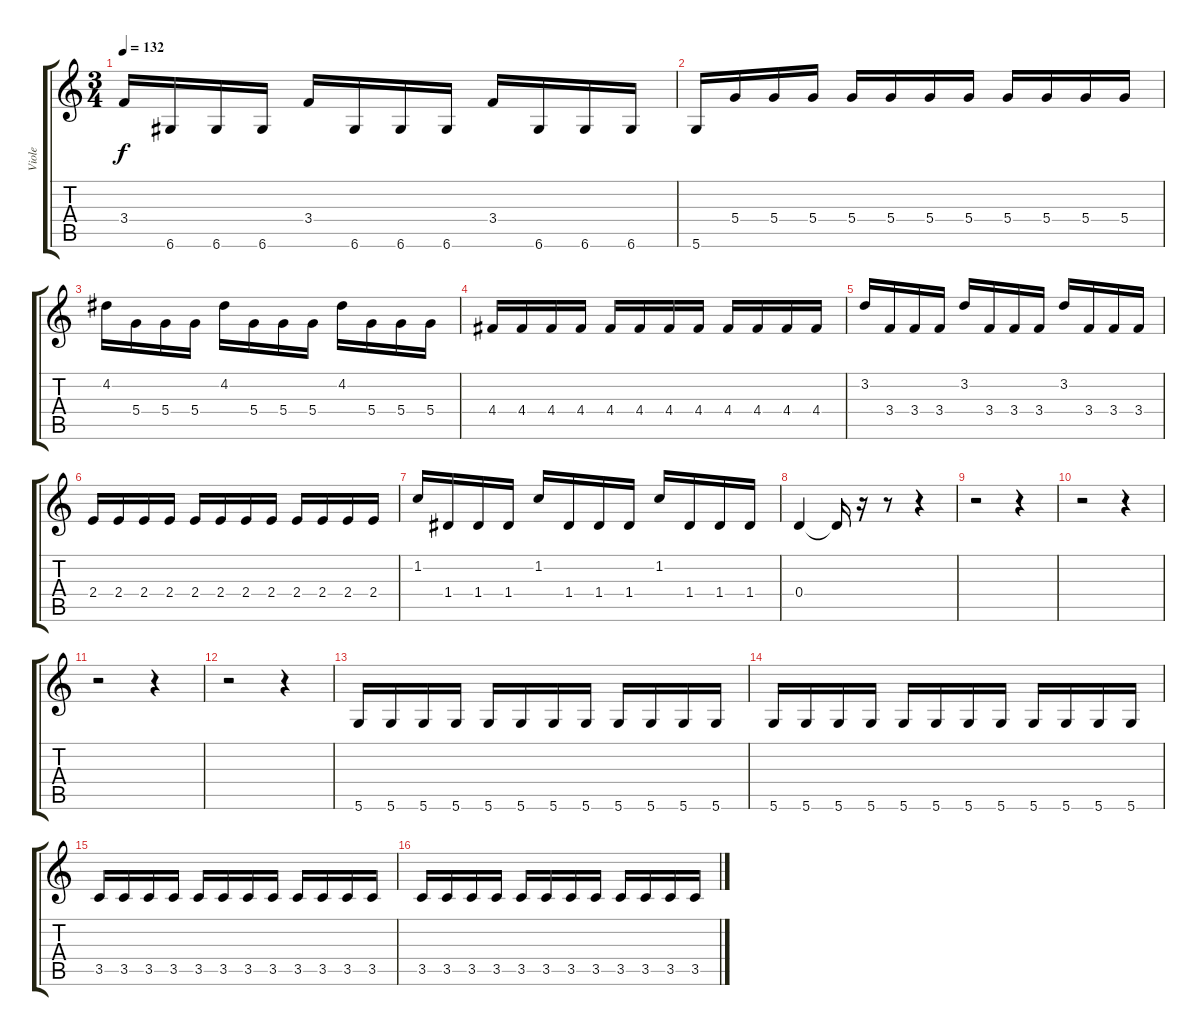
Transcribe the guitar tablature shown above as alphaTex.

\track ("Viole" "Viole") {instrument overdrivenguitar}
\staff {score tabs}
\tuning (E4 B3 G3 D3 A2 D2) {hide}
\ts (3 4)
\tempo 132
\clef g2
\ks c
3.4.16{dy f} 6.6.16 6.6.16 6.6.16 3.4.16 6.6.16 6.6.16 6.6.16 3.4.16 6.6.16 6.6.16 6.6.16 |
5.6.16 5.4.16 5.4.16 5.4.16 5.4.16 5.4.16 5.4.16 5.4.16 5.4.16 5.4.16 5.4.16 5.4.16 |
4.2.16 5.4.16 5.4.16 5.4.16 4.2.16 5.4.16 5.4.16 5.4.16 4.2.16 5.4.16 5.4.16 5.4.16 |
4.4.16 4.4.16 4.4.16 4.4.16 4.4.16 4.4.16 4.4.16 4.4.16 4.4.16 4.4.16 4.4.16 4.4.16 |
3.2.16 3.4.16 3.4.16 3.4.16 3.2.16 3.4.16 3.4.16 3.4.16 3.2.16 3.4.16 3.4.16 3.4.16 |
2.4.16 2.4.16 2.4.16 2.4.16 2.4.16 2.4.16 2.4.16 2.4.16 2.4.16 2.4.16 2.4.16 2.4.16 |
1.2.16 1.4.16 1.4.16 1.4.16 1.2.16 1.4.16 1.4.16 1.4.16 1.2.16 1.4.16 1.4.16 1.4.16 |
0.4.4 0.4{t}.16 r.16 r.8 r.4 |
r.2 r.4 |
r.2 r.4 |
r.2 r.4 |
r.2 r.4 |
5.6.16 5.6.16 5.6.16 5.6.16 5.6.16 5.6.16 5.6.16 5.6.16 5.6.16 5.6.16 5.6.16 5.6.16 |
5.6.16 5.6.16 5.6.16 5.6.16 5.6.16 5.6.16 5.6.16 5.6.16 5.6.16 5.6.16 5.6.16 5.6.16 |
3.5.16 3.5.16 3.5.16 3.5.16 3.5.16 3.5.16 3.5.16 3.5.16 3.5.16 3.5.16 3.5.16 3.5.16 |
3.5.16 3.5.16 3.5.16 3.5.16 3.5.16 3.5.16 3.5.16 3.5.16 3.5.16 3.5.16 3.5.16 3.5.16
